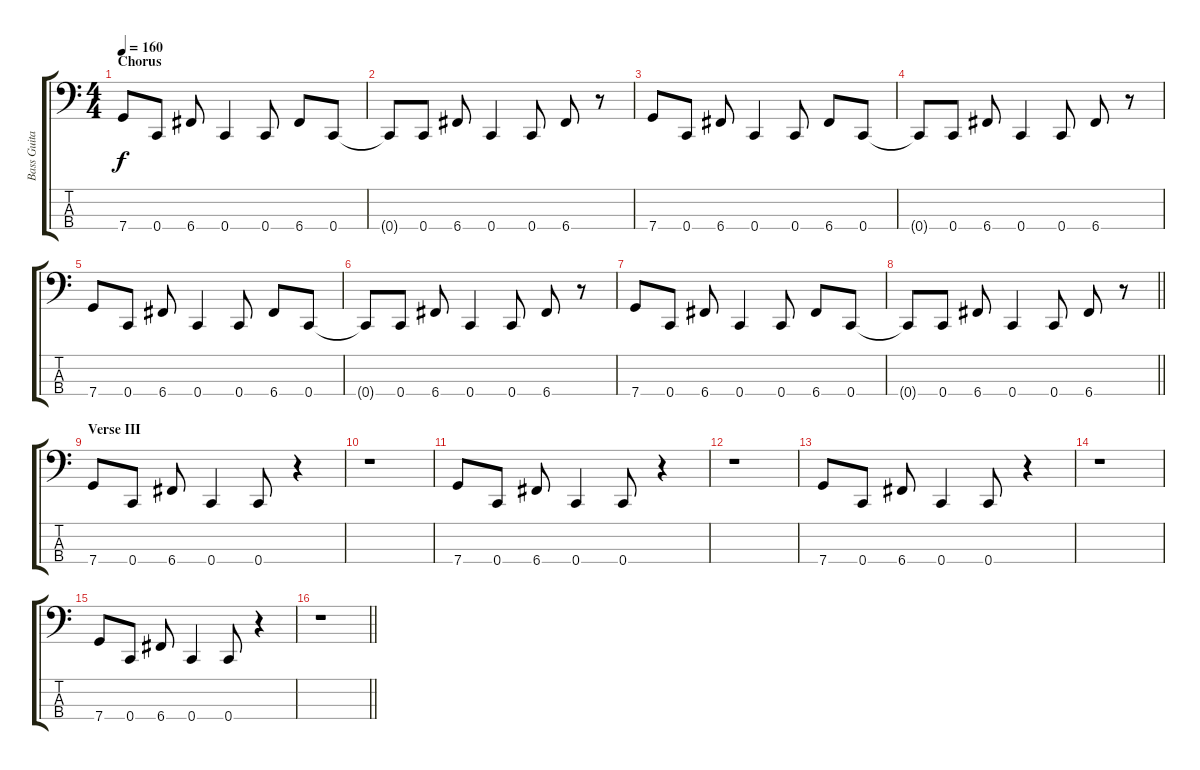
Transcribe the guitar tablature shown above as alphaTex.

\track ("Bass Guitar" "Bass Guita") {instrument electricbassfinger}
\staff {score tabs}
\tuning (Eb2 Bb1 F1 C1) {hide}
\ts (4 4)
\section ("" "Chorus")
\tempo 160
\clef f4
\ks c
7.4.8{dy f} 0.4.8 6.4.8 0.4.4 0.4.8 6.4.8 0.4.8 |
0.4{t}.8 0.4.8 6.4.8 0.4.4 0.4.8 6.4.8 r.8 |
7.4.8 0.4.8 6.4.8 0.4.4 0.4.8 6.4.8 0.4.8 |
0.4{t}.8 0.4.8 6.4.8 0.4.4 0.4.8 6.4.8 r.8 |
7.4.8 0.4.8 6.4.8 0.4.4 0.4.8 6.4.8 0.4.8 |
0.4{t}.8 0.4.8 6.4.8 0.4.4 0.4.8 6.4.8 r.8 |
7.4.8 0.4.8 6.4.8 0.4.4 0.4.8 6.4.8 0.4.8 |
\barLineRight lightlight
0.4{t}.8 0.4.8 6.4.8 0.4.4 0.4.8 6.4.8 r.8 |
\section ("" "Verse III")
7.4.8 0.4.8 6.4.8 0.4.4 0.4.8 r.4 |
r.1 |
7.4.8 0.4.8 6.4.8 0.4.4 0.4.8 r.4 |
r.1 |
7.4.8 0.4.8 6.4.8 0.4.4 0.4.8 r.4 |
r.1 |
7.4.8 0.4.8 6.4.8 0.4.4 0.4.8 r.4 |
\barLineRight lightlight
r.1
